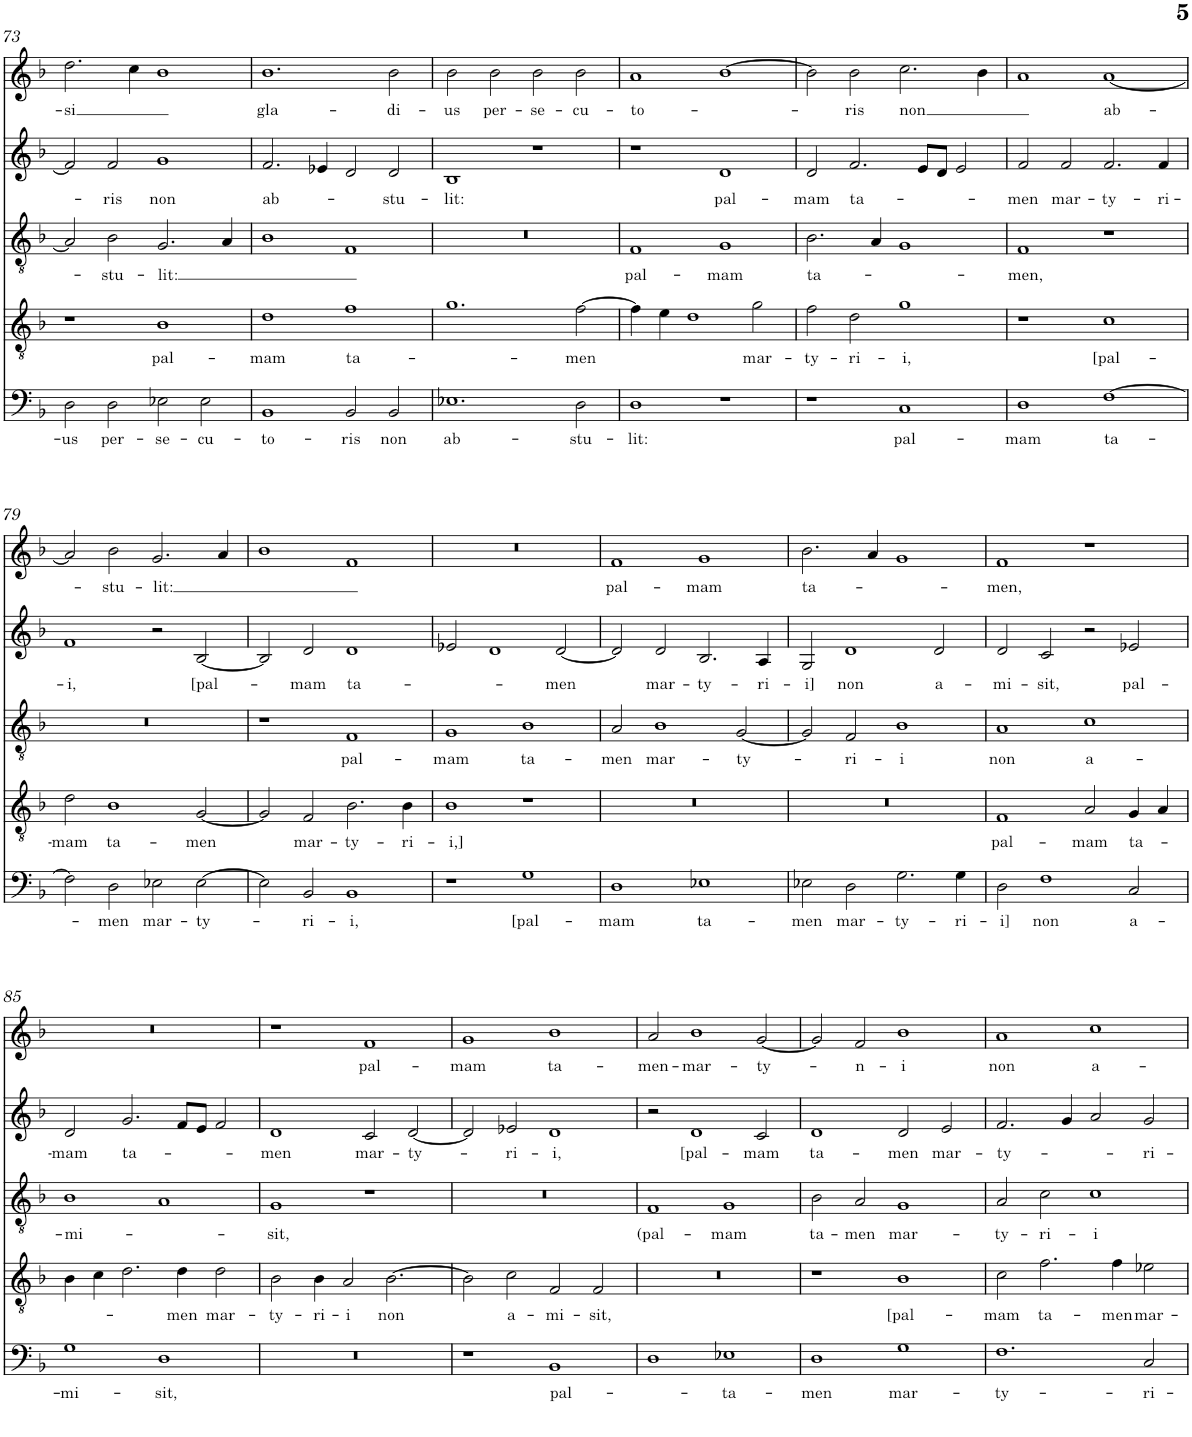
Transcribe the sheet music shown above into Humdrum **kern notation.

**kern	**text	**kern	**text	**kern	**text	**kern	**text	**kern	**text
*part5	*part5	*part4	*part4	*part3	*part3	*part2	*part2	*part1	*part1
*staff5	*staff5	*staff4	*staff4	*staff3	*staff3	*staff2	*staff2	*staff1	*staff1
*I"Piano	*	*I"Piano	*	*I"Piano	*	*I"Piano	*	*I"Piano	*
*I'Pno	*	*I'Pno	*	*I'Pno	*	*I'Pno	*	*I'Pno	*
!!LO:PB:g=z
*clefF4	*	*clefGv2	*	*clefGv2	*	*clefG2	*	*clefG2	*
*k[b-]	*	*k[b-]	*	*k[b-]	*	*k[b-]	*	*k[b-]	*
*M4/2	*	*M4/2	*	*M4/2	*	*M4/2	*	*M4/2	*
=73	=73	=73	=73	=73	=73	=73	=73	=73	=73
!	!LO:LY:b	!	!	!	!	!	!	!	!LO:LY:b
2D\	-us	1r	.	2A/]	.	2f/]	.	2.dd\	-si
!	!LO:LY:b	!	!	!	!LO:LY:b	!	!LO:LY:b	!	!
2D\	per-	.	.	2B-\	-stu­-	2f/	-ris	.	.
.	.	.	.	.	.	.	.	4cc\	.
!	!LO:LY:b	!	!LO:LY:b	!	!LO:LY:b	!	!LO:LY:b	!	!
2E-X\	-se-	1B-	pal-	2.G/	-lit:	1g	non	1b-	.
!	!LO:LY:b	!	!	!	!	!	!	!	!
2E-\	-cu­-	.	.	.	.	.	.	.	.
.	.	.	.	4A/	.	.	.	.	.
=74	=74	=74	=74	=74	=74	=74	=74	=74	=74
!	!LO:LY:b	!	!LO:LY:b	!	!	!	!LO:LY:b	!	!LO:LY:b
1BB-	-to-	1d	-mam	1B-	.	2.f/	ab-	1.b-	gla-
.	.	.	.	.	.	4e-X/	.	.	.
!	!LO:LY:b	!	!LO:LY:b	!	!	!	!	!	!
2BB-/	-ris	1f	ta­-	1F	.	2d/	.	.	.
!	!LO:LY:b	!	!	!	!	!	!LO:LY:b	!	!LO:LY:b
2BB-/	non	.	.	.	.	2d/	-stu­-	2b-\	-di­-
=75	=75	=75	=75	=75	=75	=75	=75	=75	=75
!	!LO:LY:b	!	!	!	!	!	!LO:LY:b	!	!LO:LY:b
1.E-X	ab­-	1.g	.	0r	.	1B-	-lit:	2b-\	-us
!	!	!	!	!	!	!	!	!	!LO:LY:b
.	.	.	.	.	.	.	.	2b-\	per-
!	!	!	!	!	!	!	!	!	!LO:LY:b
.	.	.	.	.	.	1r	.	2b-\	-se-
!	!LO:LY:b	!	!LO:LY:b	!	!	!	!	!	!LO:LY:b
2D\	-stu­-	[2f\	-men	.	.	.	.	2b-\	-cu­-
=76	=76	=76	=76	=76	=76	=76	=76	=76	=76
!	!LO:LY:b	!	!	!	!LO:LY:b	!	!	!	!LO:LY:b
1D	-lit:	4f\]	.	1F	pal­-	1r	.	1a	-to-
.	.	4e\	.	.	.	.	.	.	.
.	.	1d	.	.	.	.	.	.	.
!	!	!	!	!	!LO:LY:b	!	!LO:LY:b	!	!
1r	.	.	.	1G	-mam	1d	pal­-	[1b-	.
!	!	!	!LO:LY:b	!	!	!	!	!	!
.	.	2g\	mar-	.	.	.	.	.	.
=77	=77	=77	=77	=77	=77	=77	=77	=77	=77
!	!	!	!LO:LY:b	!	!LO:LY:b	!	!LO:LY:b	!	!
1r	.	2f\	-ty-	2.B-\	ta­-	2d/	-mam	2b-\]	.
!	!	!	!LO:LY:b	!	!	!	!LO:LY:b	!	!LO:LY:b
.	.	2d\	-ri­-	.	.	2.f/	ta­-	2b-\	-ris
.	.	.	.	4A/	.	.	.	.	.
!	!LO:LY:b	!	!LO:LY:b	!	!	!	!	!	!LO:LY:b
1C	pal­-	1g	-i,	1G	.	.	.	2.cc\	non
.	.	.	.	.	.	8e/L	.	.	.
.	.	.	.	.	.	8d/J	.	.	.
.	.	.	.	.	.	2e/	.	.	.
.	.	.	.	.	.	.	.	4b-\	.
=78	=78	=78	=78	=78	=78	=78	=78	=78	=78
!	!LO:LY:b	!	!	!	!LO:LY:b	!	!LO:LY:b	!	!
1D	-mam	1r	.	1F	-men,	2f/	-men	1a	.
!	!	!	!	!	!	!	!LO:LY:b	!	!
.	.	.	.	.	.	2f/	mar-	.	.
!	!LO:LY:b	!	!LO:LY:b	!	!	!	!LO:LY:b	!	!LO:LY:b
[1F	ta­-	1c	[pal­-	1r	.	2.f/	-ty­-	[1a	ab-
!	!	!	!	!	!	!	!LO:LY:b	!	!
.	.	.	.	.	.	4f/	-ri-	.	.
!!LO:LB:g=z
=79	=79	=79	=79	=79	=79	=79	=79	=79	=79
!	!	!	!LO:LY:b	!	!	!	!LO:LY:b	!	!
2F\]	.	2d\	-mam	0r	.	1f	-i,	2a/]	.
!	!LO:LY:b	!	!LO:LY:b	!	!	!	!	!	!LO:LY:b
2D\	-men	1B-	ta­-	.	.	.	.	2b-\	-stu-
!	!LO:LY:b	!	!	!	!	!	!	!	!LO:LY:b
2E-X\	mar-	.	.	.	.	2r	.	2.g/	-lit:
!	!LO:LY:b	!	!LO:LY:b	!	!	!	!LO:LY:b	!	!
[2E-\	-ty-	[2G/	-men	.	.	[2B-/	[pal-	.	.
.	.	.	.	.	.	.	.	4a/	.
=80	=80	=80	=80	=80	=80	=80	=80	=80	=80
2E-\]	.	2G/]	.	1r	.	2B-/]	.	1b-	.
!	!LO:LY:b	!	!LO:LY:b	!	!	!	!LO:LY:b	!	!
2BB-/	-ri-	2F/	mar-	.	.	2d/	-mam	.	.
!	!LO:LY:b	!	!LO:LY:b	!	!LO:LY:b	!	!LO:LY:b	!	!
1BB-	-i,	2.B-\	-ty­-	1F	pal-	1d	ta-	1f	.
!	!	!	!LO:LY:b	!	!	!	!	!	!
.	.	4B-\	-ri-	.	.	.	.	.	.
=81	=81	=81	=81	=81	=81	=81	=81	=81	=81
!	!	!	!LO:LY:b	!	!LO:LY:b	!	!	!	!
1r	.	1B-	-i,]	1G	-mam	2e-X/	.	0r	.
.	.	.	.	.	.	1d	.	.	.
!	!LO:LY:b	!	!	!	!LO:LY:b	!	!	!	!
1G	[pal­-	1r	.	1B-	ta-	.	.	.	.
!	!	!	!	!	!	!	!LO:LY:b	!	!
.	.	.	.	.	.	[2d/	-men	.	.
=82	=82	=82	=82	=82	=82	=82	=82	=82	=82
!	!LO:LY:b	!	!	!	!LO:LY:b	!	!	!	!LO:LY:b
1D	-mam	0r	.	2A/	-men	2d/]	.	1f	pal-
!	!	!	!	!	!LO:LY:b	!	!LO:LY:b	!	!
.	.	.	.	1B-	mar-	2d/	mar-	.	.
!	!LO:LY:b	!	!	!	!	!	!LO:LY:b	!	!LO:LY:b
1E-X	ta-	.	.	.	.	2.B-/	-ty­-	1g	-mam
!	!	!	!	!	!LO:LY:b	!	!	!	!
.	.	.	.	[2G/	-ty­-	.	.	.	.
!	!	!	!	!	!	!	!LO:LY:b	!	!
.	.	.	.	.	.	4A/	-ri­-	.	.
=83	=83	=83	=83	=83	=83	=83	=83	=83	=83
!	!LO:LY:b	!	!	!	!	!	!LO:LY:b	!	!LO:LY:b
2E-X\	-men	0r	.	2G/]	.	2G/	-i]	2.b-\	ta-
!	!LO:LY:b	!	!	!	!LO:LY:b	!	!LO:LY:b	!	!
2D\	mar­-	.	.	2F/	-ri-	1d	non	.	.
.	.	.	.	.	.	.	.	4a/	.
!	!LO:LY:b	!	!	!	!LO:LY:b	!	!	!	!
2.G\	-ty­-	.	.	1B-	-i	.	.	1g	.
!	!	!	!	!	!	!	!LO:LY:b	!	!
.	.	.	.	.	.	2d/	a­-	.	.
!	!LO:LY:b	!	!	!	!	!	!	!	!
4G\	-ri-	.	.	.	.	.	.	.	.
=84	=84	=84	=84	=84	=84	=84	=84	=84	=84
!	!LO:LY:b	!	!LO:LY:b	!	!LO:LY:b	!	!LO:LY:b	!	!LO:LY:b
2D\	-i]	1F	pal-	1A	non	2d/	-mi-	1f	-men,
!	!LO:LY:b	!	!	!	!	!	!LO:LY:b	!	!
1F	non	.	.	.	.	2c/	-sit,	.	.
!	!	!	!LO:LY:b	!	!LO:LY:b	!	!	!	!
.	.	2A/	-mam	1c	a-	2r	.	1r	.
!	!LO:LY:b	!	!LO:LY:b	!	!	!	!LO:LY:b	!	!
2C/	a­-	4G/	ta­-	.	.	2e-X/	pal-	.	.
.	.	4A/	.	.	.	.	.	.	.
!!LO:LB:g=z
=85	=85	=85	=85	=85	=85	=85	=85	=85	=85
!	!LO:LY:b	!	!	!	!LO:LY:b	!	!LO:LY:b	!	!
1G	-mi­-	4B-\	.	1B-	-mi-	2d/	-mam	0r	.
.	.	4c\	.	.	.	.	.	.	.
!	!	!	!	!	!	!	!LO:LY:b	!	!
.	.	2.d\	.	.	.	2.g/	ta-	.	.
!	!LO:LY:b	!	!	!	!	!	!	!	!
1D	-sit,	.	.	1A	.	.	.	.	.
!	!	!	!LO:LY:b	!	!	!	!	!	!
.	.	4d\	-men	.	.	8f/L	.	.	.
.	.	.	.	.	.	8e/J	.	.	.
!	!	!	!LO:LY:b	!	!	!	!	!	!
.	.	2d\	mar-	.	.	2f/	.	.	.
=86	=86	=86	=86	=86	=86	=86	=86	=86	=86
!	!	!	!LO:LY:b	!	!LO:LY:b	!	!LO:LY:b	!	!
0r	.	2B-\	-ty-	1G	-sit,	1d	-men	1r	.
!	!	!	!LO:LY:b	!	!	!	!	!	!
.	.	4B-\	-ri­-	.	.	.	.	.	.
!	!	!	!LO:LY:b	!	!	!	!	!	!
.	.	2A/	-i	.	.	.	.	.	.
!	!	!	!	!	!	!	!LO:LY:b	!	!LO:LY:b
.	.	.	.	1r	.	2c/	mar-	1f	pal-
!	!	!	!LO:LY:b	!	!	!	!	!	!
.	.	[2.B-\	non	.	.	.	.	.	.
!	!	!	!	!	!	!	!LO:LY:b	!	!
.	.	.	.	.	.	[2d/	-ty-	.	.
=87	=87	=87	=87	=87	=87	=87	=87	=87	=87
!	!	!	!	!	!	!	!	!	!LO:LY:b
1r	.	2B-\]	.	0r	.	2d/]	.	1g	-mam
!	!	!	!LO:LY:b	!	!	!	!LO:LY:b	!	!
.	.	2c\	a-	.	.	2e-X/	-ri-	.	.
!	!LO:LY:b	!	!LO:LY:b	!	!	!	!LO:LY:b	!	!LO:LY:b
1BB-	pal-	2F/	-mi-	.	.	1d	-i,	1b-	ta­-
!	!	!	!LO:LY:b	!	!	!	!	!	!
.	.	2F/	-sit,	.	.	.	.	.	.
=88	=88	=88	=88	=88	=88	=88	=88	=88	=88
!	!	!	!	!	!LO:LY:b	!	!	!	!LO:LY:b
1D	.	0r	.	1F	(pal-	2r	.	2a/	-men-
!	!	!	!	!	!	!	!LO:LY:b	!	!LO:LY:b
.	.	.	.	.	.	1d	[pal-	1b-	-mar­-
!	!LO:LY:b	!	!	!	!LO:LY:b	!	!	!	!
1E-X	-ta­-	.	.	1G	-mam	.	.	.	.
!	!	!	!	!	!	!	!LO:LY:b	!	!LO:LY:b
.	.	.	.	.	.	2c/	-mam	[2g/	-ty­-
=89	=89	=89	=89	=89	=89	=89	=89	=89	=89
!	!LO:LY:b	!	!	!	!LO:LY:b	!	!LO:LY:b	!	!
1D	-men	1r	.	2B-\	ta-	1d	ta-	2g/]	.
!	!	!	!	!	!LO:LY:b	!	!	!	!LO:LY:b
.	.	.	.	2A/	-men	.	.	2f/	-n-
!	!LO:LY:b	!	!LO:LY:b	!	!LO:LY:b	!	!LO:LY:b	!	!LO:LY:b
1G	mar-	1B-	[pal­-	1G	mar-	2d/	-men	1b-	-i
!	!	!	!	!	!	!	!LO:LY:b	!	!
.	.	.	.	.	.	2e/	mar-	.	.
=90	=90	=90	=90	=90	=90	=90	=90	=90	=90
!	!LO:LY:b	!	!LO:LY:b	!	!LO:LY:b	!	!LO:LY:b	!	!LO:LY:b
1.F	-ty­-	2c\	-mam	2A/	-ty-	2.f/	-ty­-	1a	non
!	!	!	!LO:LY:b	!	!LO:LY:b	!	!	!	!
.	.	2.f\	ta-	2c\	-ri­-	.	.	.	.
.	.	.	.	.	.	4g/	.	.	.
!	!	!	!	!	!LO:LY:b	!	!	!	!LO:LY:b
.	.	.	.	1c	-i	2a/	.	1cc	a­-
!	!	!	!LO:LY:b	!	!	!	!	!	!
.	.	4f\	-men	.	.	.	.	.	.
!	!LO:LY:b	!	!LO:LY:b	!	!	!	!LO:LY:b	!	!
2C/	-ri-	2e-X\	mar­-	.	.	2g/	-ri-	.	.
=	=	=	=	=	=	=	=	=	=
*-	*-	*-	*-	*-	*-	*-	*-	*-	*-
